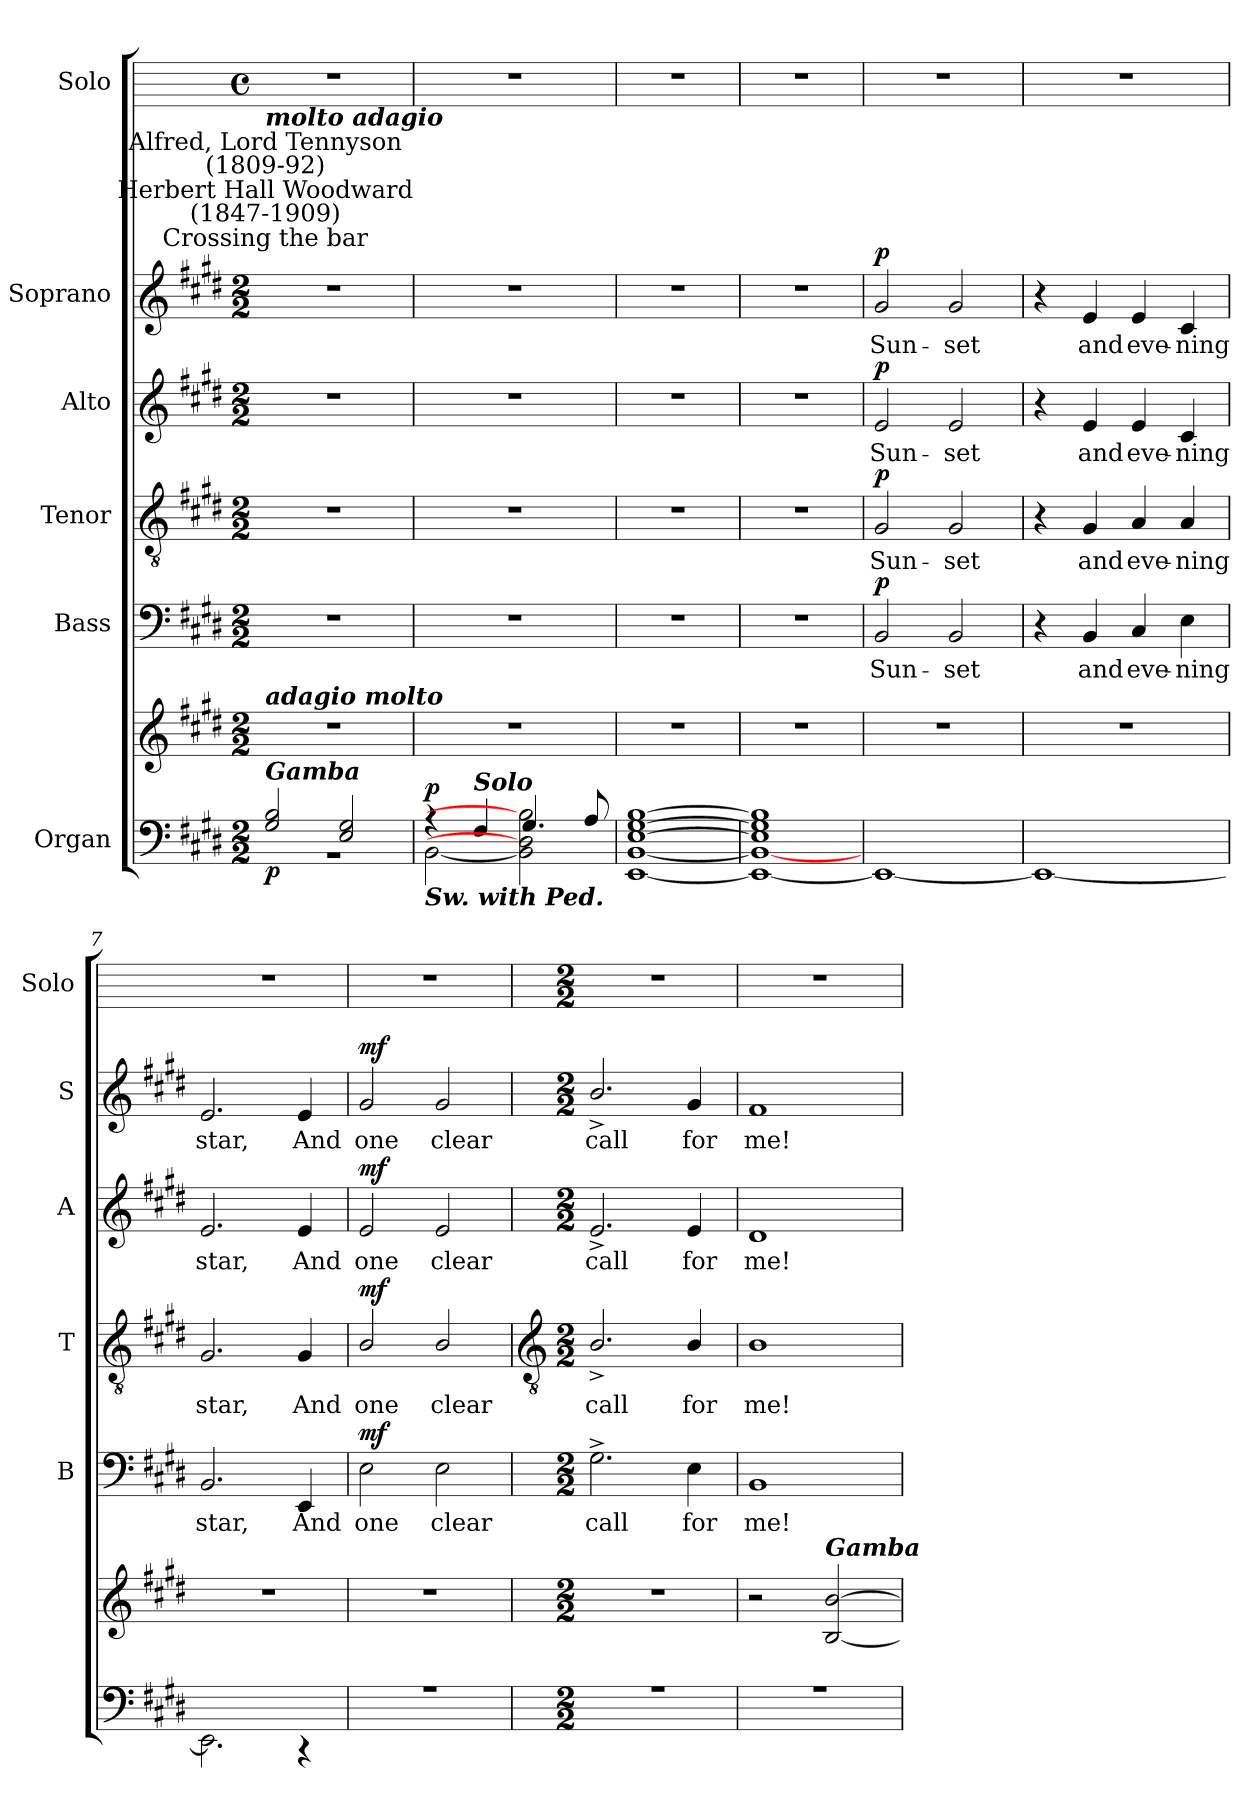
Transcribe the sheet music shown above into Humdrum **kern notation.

**kern	**kern	**dynam	**kern	**text	**dynam	**kern	**text	**dynam	**kern	**text	**dynam	**kern	**text	**dynam	**kern
*part6	*part6	*part6	*part5	*part5	*part5	*part4	*part4	*part4	*part3	*part3	*part3	*part2	*part2	*part2	*part1
*staff7	*staff6	*staff6/7	*staff5	*staff5	*staff5	*staff4	*staff4	*staff4	*staff3	*staff3	*staff3	*staff2	*staff2	*staff2	*staff1
*I"Organ	*	*	*I"Bass	*	*	*I"Tenor	*	*	*I"Alto	*	*	*I"Soprano	*	*	*I"Solo
*	*	*	*I'B	*	*	*I'T	*	*	*I'A	*	*	*I'S	*	*	*I'Solo
*clefF4	*clefG2	*	*clefF4	*	*	*clefGv2	*	*	*clefG2	*	*	*clefG2	*	*	*
*k[f#c#g#d#]	*k[f#c#g#d#]	*	*k[f#c#g#d#]	*	*	*k[f#c#g#d#]	*	*	*k[f#c#g#d#]	*	*	*k[f#c#g#d#]	*	*	*
*E:	*E:	*	*E:	*	*	*E:	*	*	*E:	*	*	*E:	*	*	*
*M2/2	*M2/2	*	*M2/2	*	*	*M2/2	*	*	*M2/2	*	*	*M2/2	*	*	*M4/4
*	*	*	*	*	*	*	*	*	*	*	*	*	*	*	*met(c)
*MM92	*MM92	*	*MM92	*	*	*MM92	*	*	*MM92	*	*	*MM92	*	*	*MM92
=1	=1	=1	=1	=1	=1	=1	=1	=1	=1	=1	=1	=1	=1	=1	=1
*^	*	*	*	*	*	*	*	*	*	*	*	*	*	*	*
!	!	!	!	!	!	!	!	!	!	!	!	!	!LO:TX:a:cj:t=Crossing the bar	!	!	!
!	!	!	!	!	!	!	!	!	!	!	!	!	!LO:TX:a:cj:t=Herbert Hall Woodward\n(1847-1909)	!	!	!
!	!	!	!	!	!	!	!	!	!	!	!	!	!LO:TX:a:cj:t=Alfred, Lord Tennyson\n(1809-92)	!	!	!
!	!	!	!	!	!	!	!	!	!	!	!	!	!LO:TX:a:Bi:t=molto adagio	!	!	!
!	!	!LO:TX:a:Bi:t=adagio molto	!	!	!	!	!	!	!	!	!	!	!	!	!	!
!LO:TX:a:Bi:t=Gamba	!	!	!	!	!	!	!	!	!	!	!	!	!	!	!	!
!	!	!	!LO:DY:b=2	!	!	!	!	!	!	!	!	!	!	!	!	!
2G#/ 2B/	1r	1r	p	1r	.	.	1r	.	.	1r	.	.	1r	.	.	1r
2E/ 2G#/	.	.	.	.	.	.	.	.	.	.	.	.	.	.	.	.
=2	=2	=2	=2	=2	=2	=2	=2	=2	=2	=2	=2	=2	=2	=2	=2	=2
!LO:TX:b:Bi:t=Sw. with Ped.	!	!	!	!	!	!	!	!	!	!	!	!	!	!	!	!
!	!	!	!LO:DY:a=2	!	!	!	!	!	!	!	!	!	!	!	!	!
4r	[2BB\	1r	p	1r	.	.	1r	.	.	1r	.	.	1r	.	.	1r
!LO:TX:a:Bi:t=Solo	!	!	!	!	!	!	!	!	!	!	!	!	!	!	!	!
4F#/	.	.	.	.	.	.	.	.	.	.	.	.	.	.	.	.
4.G#/	2BB\] 2D#\] 2B\]	.	.	.	.	.	.	.	.	.	.	.	.	.	.	.
8A/	.	.	.	.	.	.	.	.	.	.	.	.	.	.	.	.
=3	=3	=3	=3	=3	=3	=3	=3	=3	=3	=3	=3	=3	=3	=3	=3	=3
[1E/ [1G#/ [1B/	[1EE\ [1BB\	1r	.	1r	.	.	1r	.	.	1r	.	.	1r	.	.	1r
=4	=4	=4	=4	=4	=4	=4	=4	=4	=4	=4	=4	=4	=4	=4	=4	=4
1E/] 1G#/] 1B/]	1EE\_ 1BB\_	1r	.	1r	.	.	1r	.	.	1r	.	.	1r	.	.	1r
=5	=5	=5	=5	=5	=5	=5	=5	=5	=5	=5	=5	=5	=5	=5	=5	=5
!	!	!	!	!	!LO:LY:b	!LO:DY:b	!	!LO:LY:b	!LO:DY:b	!	!LO:LY:b	!LO:DY:b	!	!LO:LY:b	!LO:DY:b	!
1ryy	1EE\_	1r	.	2BB	Sun-	p	2G#	Sun-	p	2e	Sun-	p	2g#	Sun-	p	1r
!	!	!	!	!	!LO:LY:b	!	!	!LO:LY:b	!	!	!LO:LY:b	!	!	!LO:LY:b	!	!
.	.	.	.	2BB	-set	.	2G#	-set	.	2e	-set	.	2g#	-set	.	.
=6	=6	=6	=6	=6	=6	=6	=6	=6	=6	=6	=6	=6	=6	=6	=6	=6
1ryy	1EE\_	1r	.	4r	.	.	4r	.	.	4r	.	.	4r	.	.	1r
!	!	!	!	!	!LO:LY:b	!	!	!LO:LY:b	!	!	!LO:LY:b	!	!	!LO:LY:b	!	!
.	.	.	.	4BB	and	.	4G#	and	.	4e	and	.	4e	and	.	.
!	!	!	!	!	!LO:LY:b	!	!	!LO:LY:b	!	!	!LO:LY:b	!	!	!LO:LY:b	!	!
.	.	.	.	4C#	eve-	.	4A	eve-	.	4e	eve-	.	4e	eve-	.	.
!	!	!	!	!	!LO:LY:b	!	!	!LO:LY:b	!	!	!LO:LY:b	!	!	!LO:LY:b	!	!
.	.	.	.	4E	-ning	.	4A	-ning	.	4c#	-ning	.	4c#	-ning	.	.
=7	=7	=7	=7	=7	=7	=7	=7	=7	=7	=7	=7	=7	=7	=7	=7	=7
!	!	!	!	!	!LO:LY:b	!	!	!LO:LY:b	!	!	!LO:LY:b	!	!	!LO:LY:b	!	!
1ryy	2.EE\]	1r	.	2.BB	star,	.	2.G#	star,	.	2.e	star,	.	2.e	star,	.	1r
!	!	!	!	!	!LO:LY:b	!	!	!LO:LY:b	!	!	!LO:LY:b	!	!	!LO:LY:b	!	!
.	4r	.	.	4EE	And	.	4G#	And	.	4e	And	.	4e	And	.	.
=8	=8	=8	=8	=8	=8	=8	=8	=8	=8	=8	=8	=8	=8	=8	=8	=8
!	!	!	!	!	!LO:LY:b	!LO:DY:b	!	!LO:LY:b	!LO:DY:b	!	!LO:LY:b	!LO:DY:b	!	!LO:LY:b	!LO:DY:b	!
1r	1ryy	1r	.	2E\	one	mf	2B/	one	mf	2e	one	mf	2g#	one	mf	1r
!	!	!	!	!	!LO:LY:b	!	!	!LO:LY:b	!	!	!LO:LY:b	!	!	!LO:LY:b	!	!
.	.	.	.	2E\	clear	.	2B/	clear	.	2e	clear	.	2g#	clear	.	.
!!LO:LB:g=z
=9	=9	=9	=9	=9	=9	=9	=9	=9	=9	=9	=9	=9	=9	=9	=9	=9
*	*	*	*	*	*	*	*clefGv2	*	*	*	*	*	*	*	*	*
*M2/2	*	*M2/2	*	*M2/2	*	*	*M2/2	*	*	*M2/2	*	*	*M2/2	*	*	*M2/2
!	!	!	!	!	!LO:LY:b	!	!	!LO:LY:b	!	!	!LO:LY:b	!	!	!LO:LY:b	!	!
1r	1ryy	1r	.	2.G#^\	call	.	2.B^/	call	.	2.e^/	call	.	2.b^/	call	.	1r
!	!	!	!	!	!LO:LY:b	!	!	!LO:LY:b	!	!	!LO:LY:b	!	!	!LO:LY:b	!	!
.	.	.	.	4E\	for	.	4B/	for	.	4e	for	.	4g#	for	.	.
=10	=10	=10	=10	=10	=10	=10	=10	=10	=10	=10	=10	=10	=10	=10	=10	=10
!	!	!	!	!	!LO:LY:b	!	!	!LO:LY:b	!	!	!LO:LY:b	!	!	!LO:LY:b	!	!
1r	1ryy	2r	.	1BB\	me!	.	1B	me!	.	1d#	me!	.	1f#	me!	.	1r
!	!	!LO:TX:a:Bi:t=Gamba	!	!	!	!	!	!	!	!	!	!	!	!	!	!
.	.	[2B [2b	.	.	.	.	.	.	.	.	.	.	.	.	.	.
*v	*v	*	*	*	*	*	*	*	*	*	*	*	*	*	*	*
=	=	=	=	=	=	=	=	=	=	=	=	=	=	=	=
*-	*-	*-	*-	*-	*-	*-	*-	*-	*-	*-	*-	*-	*-	*-	*-
